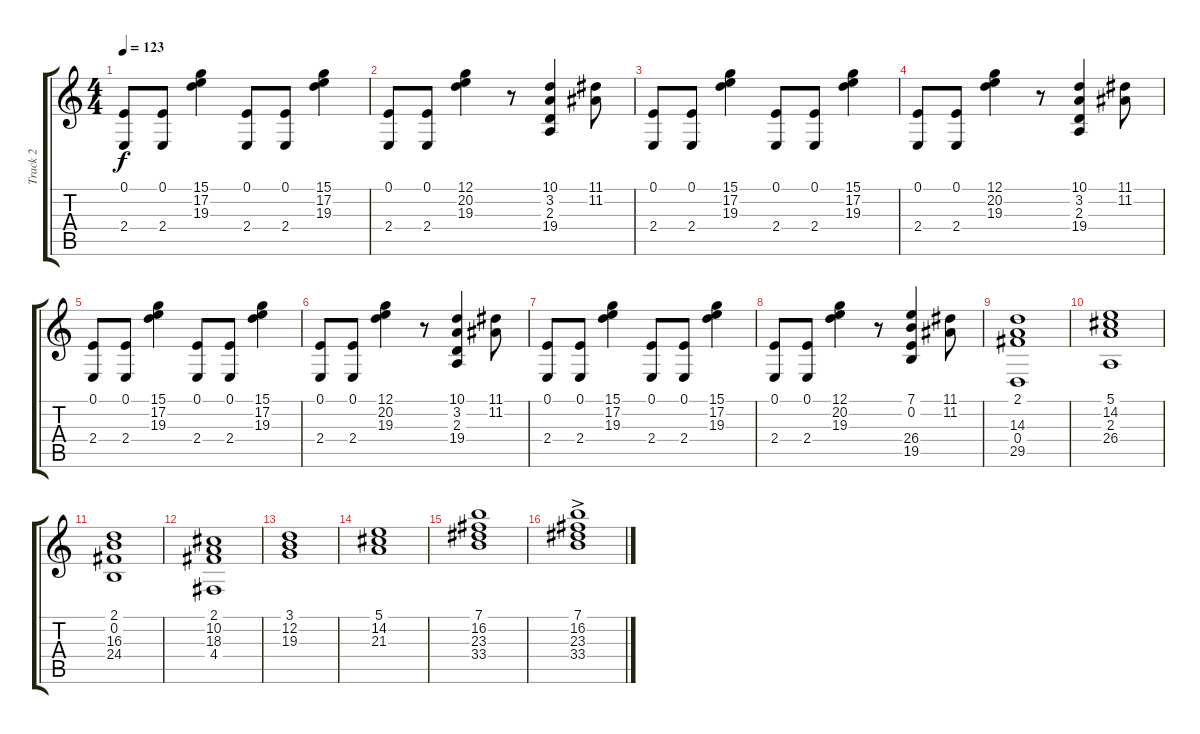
\track ("Track 2" "Track 2") {instrument rockorgan}
\staff {score tabs}
\tuning (E4 B3 G3 D3 A2 E2) {hide}
\ts (4 4)
\tempo 123
\clef g2
\ks c
(0.1 2.4).8{dy f} (0.1 2.4).8 (15.1 17.2 19.3).4 (0.1 2.4).8 (0.1 2.4).8 (15.1 17.2 19.3).4 |
(0.1 2.4).8 (0.1 2.4).8 (12.1 20.2 19.3).4 r.8 (10.1 3.2 2.3 19.4).4 (11.1 11.2).8 |
(0.1 2.4).8 (0.1 2.4).8 (15.1 17.2 19.3).4 (0.1 2.4).8 (0.1 2.4).8 (15.1 17.2 19.3).4 |
(0.1 2.4).8 (0.1 2.4).8 (12.1 20.2 19.3).4 r.8 (10.1 3.2 2.3 19.4).4 (11.1 11.2).8 |
(0.1 2.4).8 (0.1 2.4).8 (15.1 17.2 19.3).4 (0.1 2.4).8 (0.1 2.4).8 (15.1 17.2 19.3).4 |
(0.1 2.4).8 (0.1 2.4).8 (12.1 20.2 19.3).4 r.8 (10.1 3.2 2.3 19.4).4 (11.1 11.2).8 |
(0.1 2.4).8 (0.1 2.4).8 (15.1 17.2 19.3).4 (0.1 2.4).8 (0.1 2.4).8 (15.1 17.2 19.3).4 |
(0.1 2.4).8 (0.1 2.4).8 (12.1 20.2 19.3).4 r.8 (7.1 0.2 26.4 19.5).4 (11.1 11.2).8 |
(2.1 14.3 0.4 29.5).1 |
(5.1 14.2 2.3 26.4).1 |
(2.1 0.2 16.3 24.4).1 |
(2.1 10.2 18.3 4.4).1 |
(3.1 12.2 19.3).1 |
(5.1 14.2 21.3).1 |
(7.1 16.2 23.3 33.4).1 |
(7.1{ac} 16.2{ac} 23.3{ac} 33.4{ac}).1
